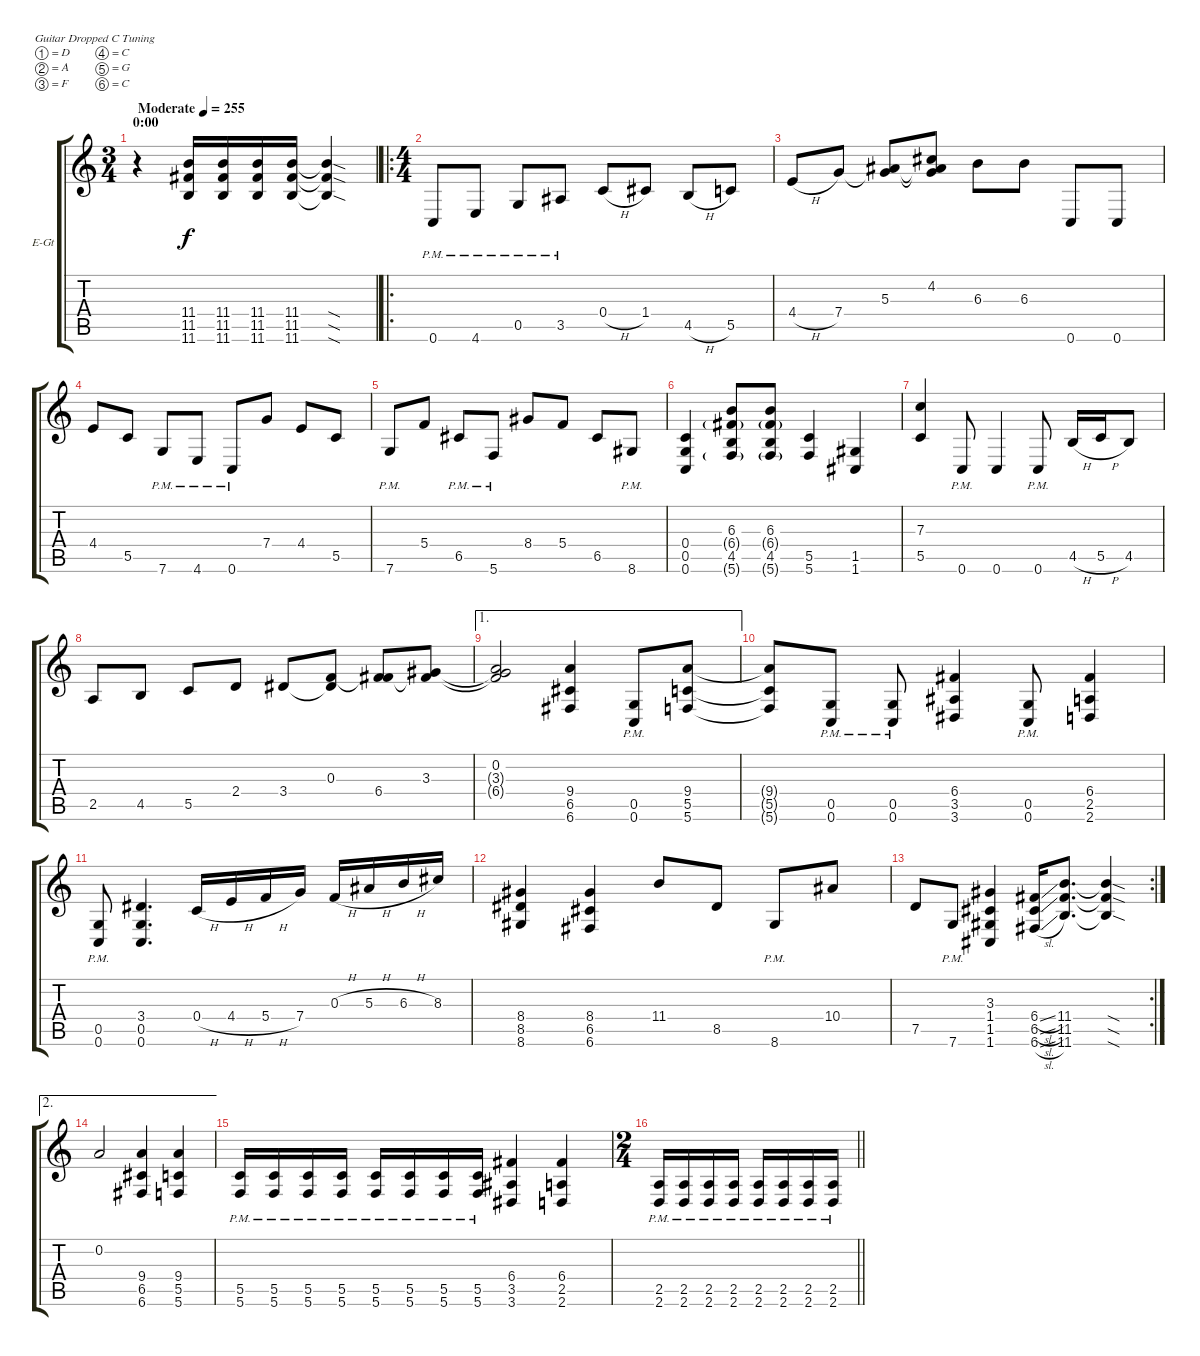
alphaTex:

\bracketExtendMode groupsimilarinstruments
\firstSystemTrackNameOrientation horizontal
\otherSystemsTrackNameOrientation horizontal
\track ("Right Guitar" "E-Gt") {instrument distortionguitar}
\staff {score tabs}
\tuning (D4 A3 F3 C3 G2 C2)
\ts (3 4)
\beaming (8 2 2 2)
\section ("" "0:00")
\tempo (255 "Moderate")
\clef g2
\ks c
r.4{dy f instrument distortionguitar} (11.4 11.5 11.6).16 (11.4 11.5 11.6).16 (11.4 11.5 11.6).16 (11.4 11.5 11.6).16 (11.4{sod t} 11.5{sod t} 11.6{sod t}).4 |
\ro
\ts (4 4)
\beaming (8 2 2 2 2)
0.6{pm}.8 4.6{pm}.8 0.5{pm}.8 3.5{pm}.8 0.4{h}.8 1.4.8 4.5{h}.8 5.5.8 |
4.4{h}.8 7.4.8 (5.3 7.4{t}).8 (4.2 5.3{t} 7.4{t}).8 6.3.8 6.3.8 0.6.8 0.6.8 |
4.4.8 5.5.8 7.6{pm}.8 4.6{pm}.8 0.6{pm}.8 7.4.8 4.4.8 5.5.8 |
7.6{pm}.8 5.4.8 6.5{pm}.8 5.6{pm}.8 8.4.8 5.4.8 6.5.8 8.6{pm}.8 |
(0.4 0.5 0.6).4 (6.3 6.4{g} 4.5 5.6{g}).8 (6.3 6.4{g} 4.5 5.6{g}).8 (5.5 5.6).4 (1.5 1.6).4 |
(7.3 5.5).4 0.6{pm}.8 0.6.4 0.6{pm}.8 4.5{h}.16 5.5{h}.16 4.5.8 |
2.5.8 4.5.8 5.5.8 2.4.8 3.4.8 (0.3 3.4{t}).8 (0.3{t} 6.4).8 (3.3 6.4{t}).8 |
\ae 1
(0.2 3.3{t} 6.4{t}).2 (9.4 6.5 6.6).4 (0.5{pm} 0.6{pm}).8 (9.4 5.5 5.6).8 |
(9.4{t} 5.5{t} 5.6{t}).8 (0.5{pm} 0.6{pm}).8 (0.5{pm} 0.6{pm}).8 (6.4 3.5 3.6).4 (0.5{pm} 0.6{pm}).8 (6.4 2.5 2.6).4 |
(0.5{pm} 0.6{pm}).8 (3.4 0.5 0.6).4{d} 0.4{h}.16 4.4{h}.16 5.4{h}.16 7.4.16 0.3{h}.16 5.3{h}.16 6.3{h}.16 8.3.16 |
(8.4 8.5 8.6).4 (8.4 6.5 6.6).4 11.4.8 8.5.8 8.6{pm}.8 10.4.8 |
\rc 2
7.5.8 7.6{pm}.8 (3.3 1.4 1.5 1.6).4 (6.4{sl} 6.5{sl} 6.6{sl}).16 (11.4 11.5 11.6).8{d} (11.4{sod t} 11.5{sod t} 11.6{sod t}).4 |
\ae 2
0.2.2 (9.4 6.5 6.6).4 (9.4 5.5 5.6).4 |
(5.5{pm} 5.6{pm}).16 (5.5{pm} 5.6{pm}).16 (5.5{pm} 5.6{pm}).16 (5.5{pm} 5.6{pm}).16 (5.5{pm} 5.6{pm}).16 (5.5{pm} 5.6{pm}).16 (5.5{pm} 5.6{pm}).16 (5.5{pm} 5.6{pm}).16 (6.4 3.5 3.6).4 (6.4 2.5 2.6).4 |
\ts (2 4)
\beaming (8 2 2)
\barLineRight lightlight
(2.5{pm} 2.6{pm}).16 (2.5{pm} 2.6{pm}).16 (2.5{pm} 2.6{pm}).16 (2.5{pm} 2.6{pm}).16 (2.5{pm} 2.6{pm}).16 (2.5{pm} 2.6{pm}).16 (2.5{pm} 2.6{pm}).16 (2.5{pm} 2.6{pm}).16
